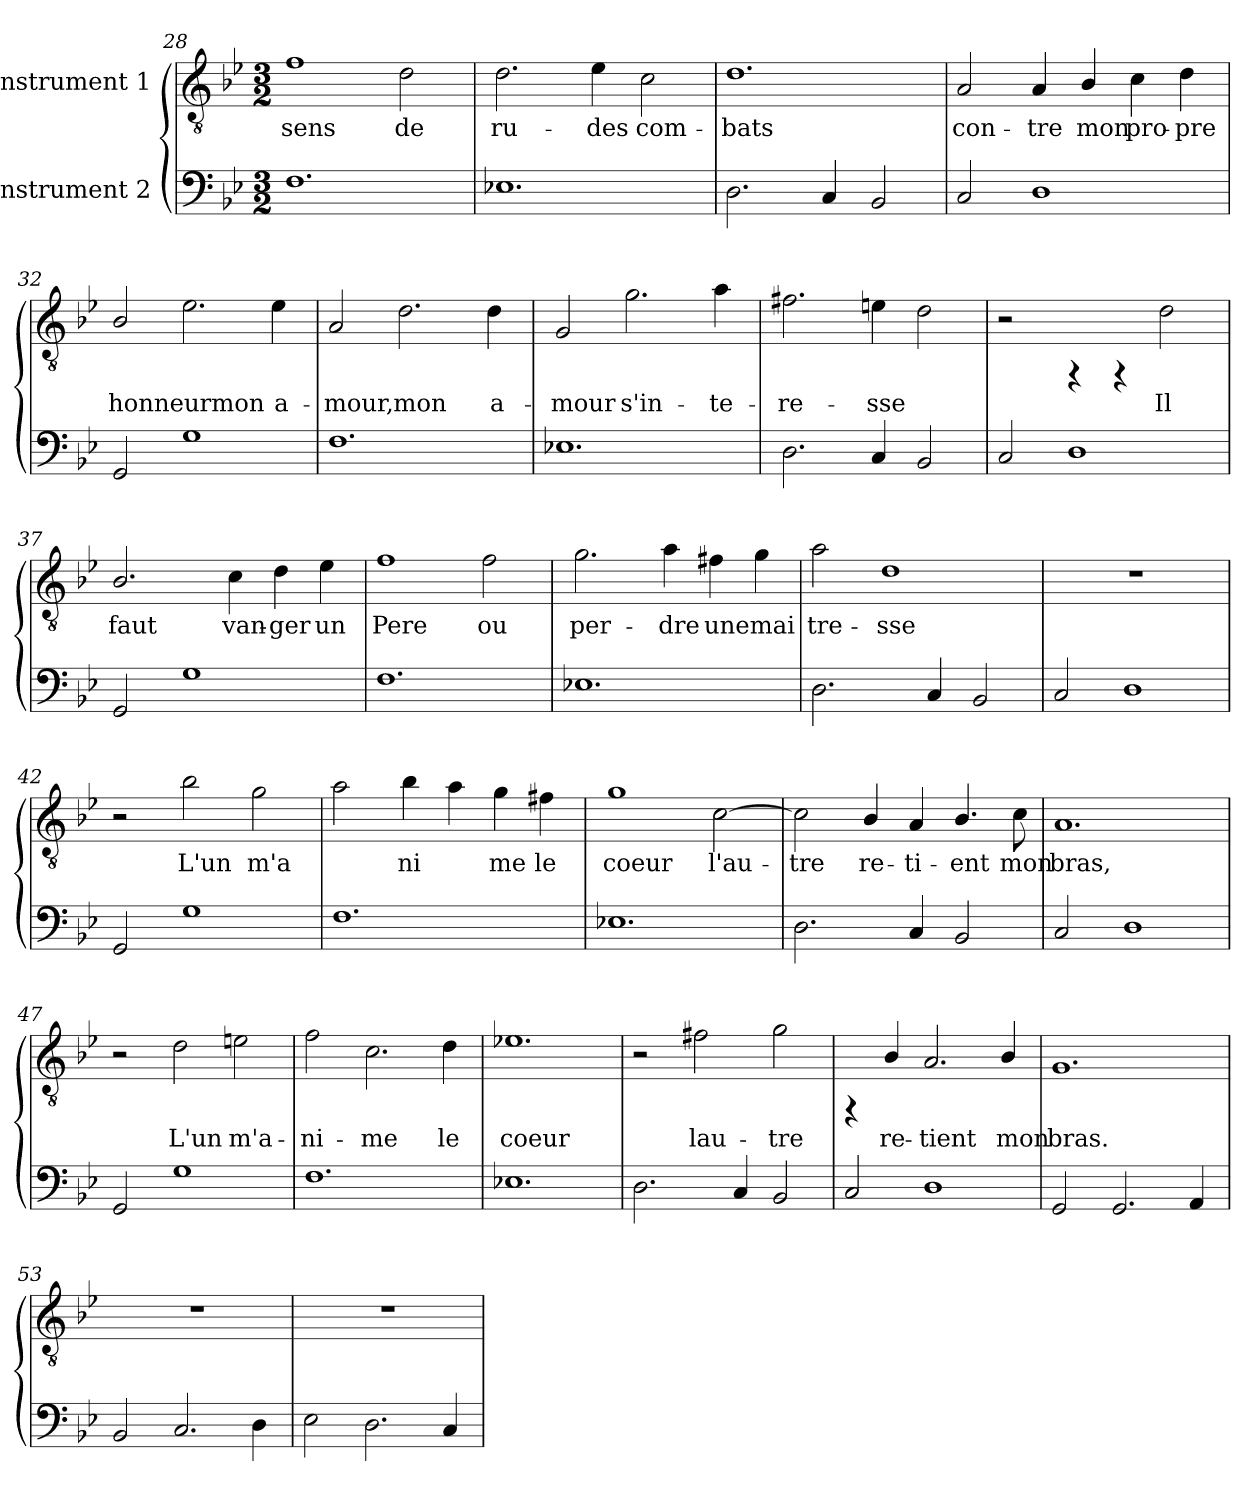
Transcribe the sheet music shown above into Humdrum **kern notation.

**kern	**kern	**text
*part2	*part1	*part1
*staff2	*staff1	*staff1
*I"Instrument 2	*I"Instrument 1	*
*clefF4	*clefGv2	*
*k[b-e-]	*k[b-e-]	*
*B-:	*B-:	*
*M3/2	*M3/2	*
=28	=28	=28
!	!	!LO:LY:b:cj
1.F	1f	sens
!	!	!LO:LY:b:cj
.	2d\	de
!!LO:LB:g=z
=29	=29	=29
!	!	!LO:LY:b:cj
1.E-X	2.d\	ru-
!	!	!LO:LY:b:cj
.	4e-\	-des
!	!	!LO:LY:b:cj
.	2c\	com-
=30	=30	=30
!	!	!LO:LY:b:cj
2.D\	1.d	-bats
4C/	.	.
2BB-/	.	.
=31	=31	=31
!	!	!LO:LY:b:cj
2C/	2A/	con-
!	!	!LO:LY:b:cj
1D	4A/	-tre
!	!	!LO:LY:b:cj
.	4B-/	mon
!	!	!LO:LY:b:cj
.	4c\	pro-
!	!	!LO:LY:b:cj
.	4d\	-pre
=32	=32	=32
!	!	!LO:LY:b:cj
2GG/	2B-/	honneurmon
!	!	!LO:LY:b:cj
1G	2.e-\	.
!	!	!LO:LY:b:cj
.	4e-\	a-
=33	=33	=33
!	!	!LO:LY:b:cj
1.F	2A/	-mour,
!	!	!LO:LY:b:cj
.	2.d\	mon
!	!	!LO:LY:b:cj
.	4d\	a-
=34	=34	=34
!	!	!LO:LY:b:cj
1.E-X	2G/	-mour
!	!	!LO:LY:b:cj
.	2.g\	s'in-
!	!	!LO:LY:b:cj
.	4a\	-te-
!!LO:LB:g=z
=35	=35	=35
!	!	!LO:LY:b:cj
2.D\	2.f#X\	-re-
!	!	!LO:LY:b:cj
4C/	4en\	-sse
!	!	!LO:LY:b:cj
2BB-/	2d\	.
=36	=36	=36
2C/	2r	.
1D	4rFF	.
.	4rFF	.
!	!	!LO:LY:b:cj
.	2d\	Il
=37	=37	=37
!	!	!LO:LY:b:cj
2GG/	2.B-/	faut
1G	.	.
!	!	!LO:LY:b:cj
.	4c\	van-
!	!	!LO:LY:b:cj
.	4d\	-ger
!	!	!LO:LY:b:cj
.	4e-\	un
=38	=38	=38
!	!	!LO:LY:b:cj
1.F	1f	Pere
!	!	!LO:LY:b:cj
.	2f\	ou
=39	=39	=39
!	!	!LO:LY:b:cj
1.E-X	2.g\	per-
!	!	!LO:LY:b:cj
.	4a\	-dre
!	!	!LO:LY:b:cj
.	4f#X\	unemai-
!	!	!LO:LY:b:cj
.	4g\	--
=40	=40	=40
!	!	!LO:LY:b:cj
2.D\	2a\	-tre-
!	!	!LO:LY:b:cj
.	1d	-sse
4C/	.	.
2BB-/	.	.
!!LO:LB:g=z
=41	=41	=41
2C/	1.r	.
1D	.	.
=42	=42	=42
2GG/	2r	.
!	!	!LO:LY:b:cj
1G	2b-\	L'un
!	!	!LO:LY:b:cj
.	2g\	m'a
=43	=43	=43
!	!	!LO:LY:b:cj
1.F	2a\	.
!	!	!LO:LY:b:cj
.	4b-\	ni
!	!	!LO:LY:b:cj
.	4a\	.
!	!	!LO:LY:b:cj
.	4g\	me
!	!	!LO:LY:b:cj
.	4f#X\	le
=44	=44	=44
!	!	!LO:LY:b:cj
1.E-X	1g	coeur
!	!	!LO:LY:b:cj
.	[>2c\	l'au-
=45	=45	=45
!	!	!LO:LY:b:cj
2.D\	2c\]	-tre
!	!	!LO:LY:b:cj
.	4B-/	re-
!	!	!LO:LY:b:cj
4C/	4A/	-ti-
!	!	!LO:LY:b:cj
2BB-/	4.B-/	-ent
!	!	!LO:LY:b:cj
.	8c\	mon
=46	=46	=46
!	!	!LO:LY:b:cj
2C/	1.A	bras,
1D	.	.
!!LO:LB:g=z
=47	=47	=47
2GG/	2r	.
!	!	!LO:LY:b:cj
1G	2d\	L'un
!	!	!LO:LY:b:cj
.	2en\	m'a-
=48	=48	=48
!	!	!LO:LY:b:cj
1.F	2f\	-ni-
!	!	!LO:LY:b:cj
.	2.c\	-me
!	!	!LO:LY:b:cj
.	4d\	le
=49	=49	=49
!	!	!LO:LY:b:cj
1.E-X	1.e-X	coeur
=50	=50	=50
2.D\	2r	.
!	!	!LO:LY:b:cj
.	2f#X\	lau-
4C/	.	.
!	!	!LO:LY:b:cj
2BB-/	2g\	-tre
=51	=51	=51
2C/	4rFF	.
!	!	!LO:LY:b:cj
.	4B-/	re-
!	!	!LO:LY:b:cj
1D	2.A/	-tient
!	!	!LO:LY:b:cj
.	4B-/	mon
=52	=52	=52
!	!	!LO:LY:b:cj
2GG/	1.G	bras.
2.GG/	.	.
4AA/	.	.
!!LO:LB:g=z
=53	=53	=53
2BB-/	1.r	.
2.C/	.	.
4D\	.	.
=54	=54	=54
2E-\	1.r	.
2.D\	.	.
4C/	.	.
=	=	=
*-	*-	*-
